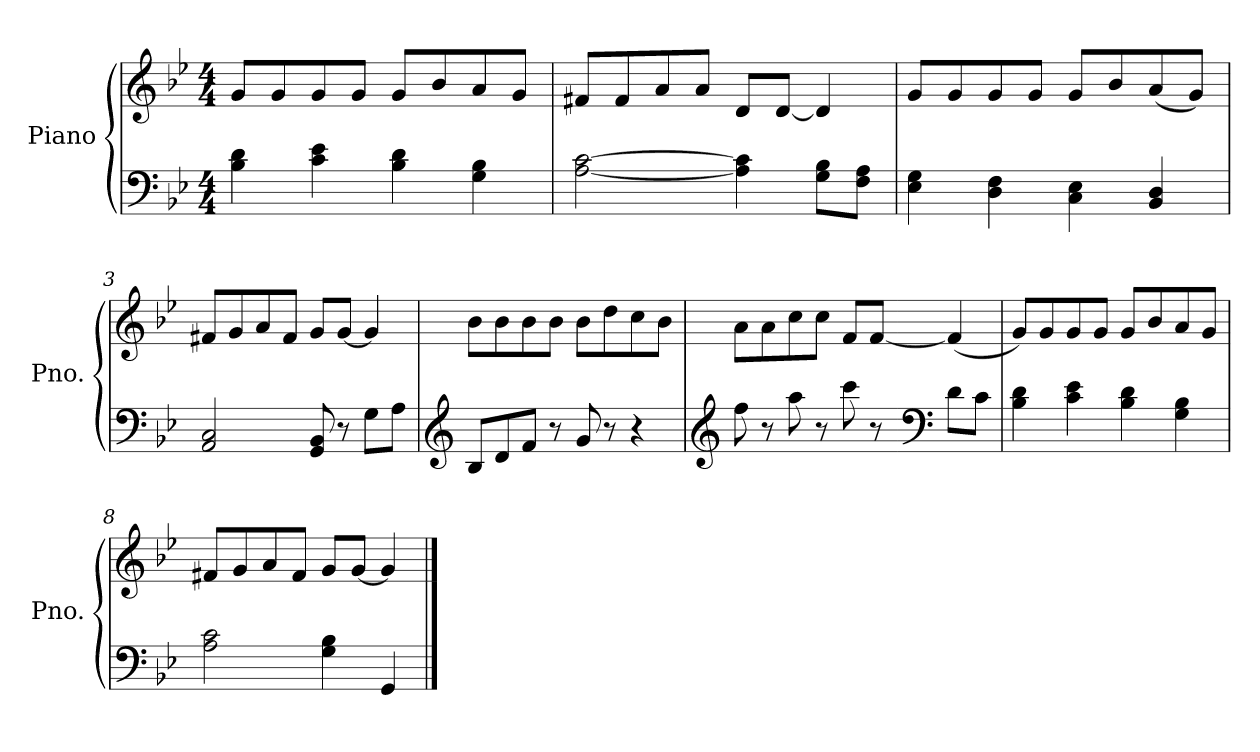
**kern	**kern
*part1	*part1
*staff2	*staff1
*I"Piano	*
*I'Pno.	*
*clefF4	*clefG2
*k[b-e-]	*k[b-e-]
*M4/4	*M4/4
*MM80	*MM80
=	=
4B-\ 4d\	8g/L
.	8g/
4c\ 4e-\	8g/
.	8g/J
4B-\ 4d\	8g/L
.	8b-/
4G\ 4B-\	8a/
.	8g/J
=1	=1
[2A\ [2c\	8f#X/L
.	8f#/
.	8a/
.	8a/J
4A\] 4c\]	8d/L
.	[8d/J
8G\ 8B-\L	4d/]
8F\ 8A\J	.
=2	=2
4E-\ 4G\	8g/L
.	8g/
4D\ 4F\	8g/
.	8g/J
4C\ 4E-\	8g/L
.	8b-/
4BB-/ 4D/	(<8a/
.	8g/J)
=3	=3
2AA/ 2C/	8f#X/L
.	8g/
.	8a/
.	8f#/J
8GG/ 8BB-/	8g/L
8r	[8g/J
8G\L	4g/]
8A\J	.
!!LO:LB:g=z
=4	=4
*clefG2	*
8B-/L	8b-\L
8d/	8b-\
8f/J	8b-\
8r	8b-\J
8g/	8b-\L
8r	8dd\
4r	8cc\
.	8b-\J
=5	=5
*clefG2	*
8ff\	8a\L
8r	8a\
8aa\	8cc\
8r	8cc\J
8ccc\	8f/L
8r	[8f/J
=6-	=6-
*clefF4	*
8d\L	(<4f/]
8c\J	.
=7	=7
4B-\ 4d\	8g/L)
.	8g/
4c\ 4e-\	8g/
.	8g/J
4B-\ 4d\	8g/L
.	8b-/
4G\ 4B-\	8a/
.	8g/J
=8	=8
2A\ 2c\	8f#X/L
.	8g/
.	8a/
.	8f#/J
4G\ 4B-\	8g/L
.	[8g/J
4GG/	4g/]
==	==
*-	*-
